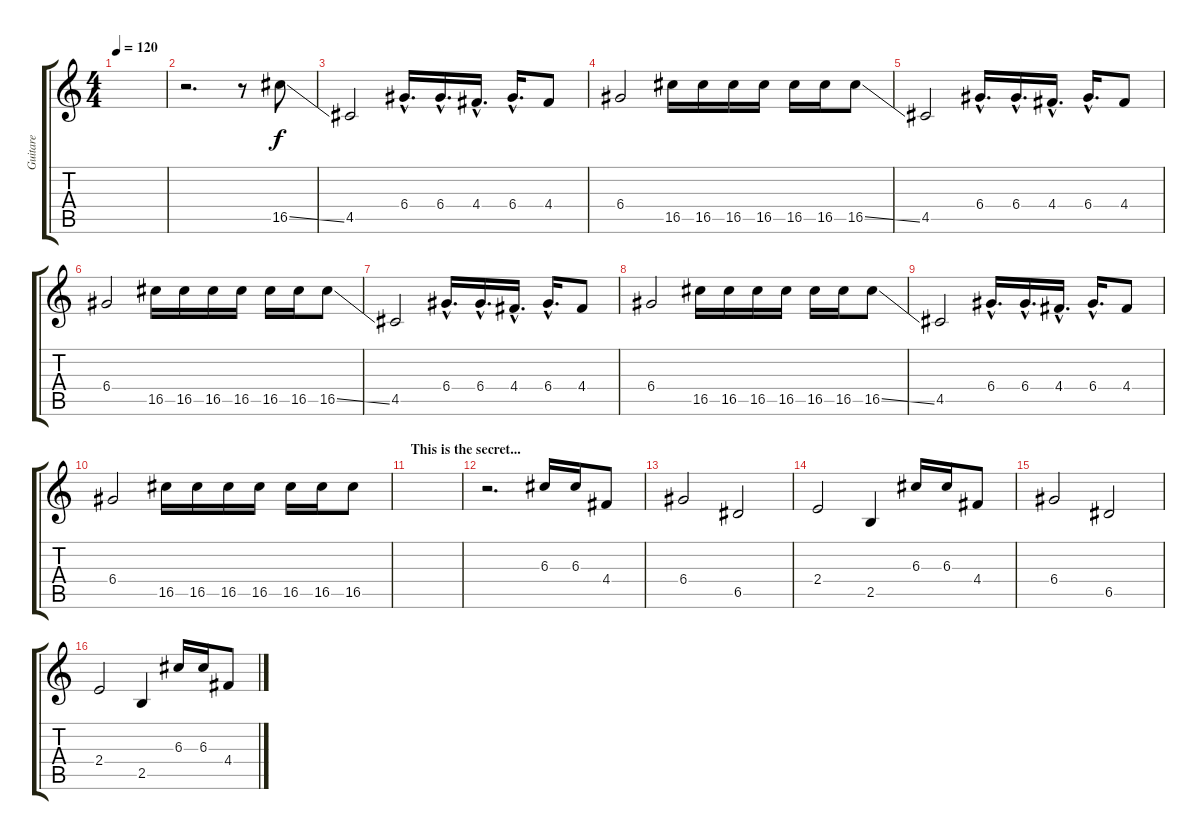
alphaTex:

\track ("Guitare" "Guitare") {instrument overdrivenguitar}
\staff {score tabs}
\tuning (E4 B3 G3 D3 A2 E2) {hide}
\ts (4 4)
\tempo 120
\clef g2
\ks c
|
r.2{d} r.8 16.5{ss}.8 |
4.5.2 6.4{hac}.16{d} 6.4{hac}.16{d} 4.4{hac}.16{d} 6.4{hac}.16{d} 4.4.8 |
6.4.2 16.5.16 16.5.16 16.5.16 16.5.16 16.5.16 16.5.16 16.5{ss}.8 |
4.5.2 6.4{hac}.16{d} 6.4{hac}.16{d} 4.4{hac}.16{d} 6.4{hac}.16{d} 4.4.8 |
6.4.2 16.5.16 16.5.16 16.5.16 16.5.16 16.5.16 16.5.16 16.5{ss}.8 |
4.5.2 6.4{hac}.16{d} 6.4{hac}.16{d} 4.4{hac}.16{d} 6.4{hac}.16{d} 4.4.8 |
6.4.2 16.5.16 16.5.16 16.5.16 16.5.16 16.5.16 16.5.16 16.5{ss}.8 |
4.5.2 6.4{hac}.16{d} 6.4{hac}.16{d} 4.4{hac}.16{d} 6.4{hac}.16{d} 4.4.8 |
6.4.2 16.5.16 16.5.16 16.5.16 16.5.16 16.5.16 16.5.16 16.5.8 |
\section ("" "This is the secret...")
|
r.2{d} 6.3.16 6.3.16 4.4.8 |
6.4.2 6.5.2 |
2.4.2 2.5.4 6.3.16 6.3.16 4.4.8 |
6.4.2 6.5.2 |
2.4.2 2.5.4 6.3.16 6.3.16 4.4.8
